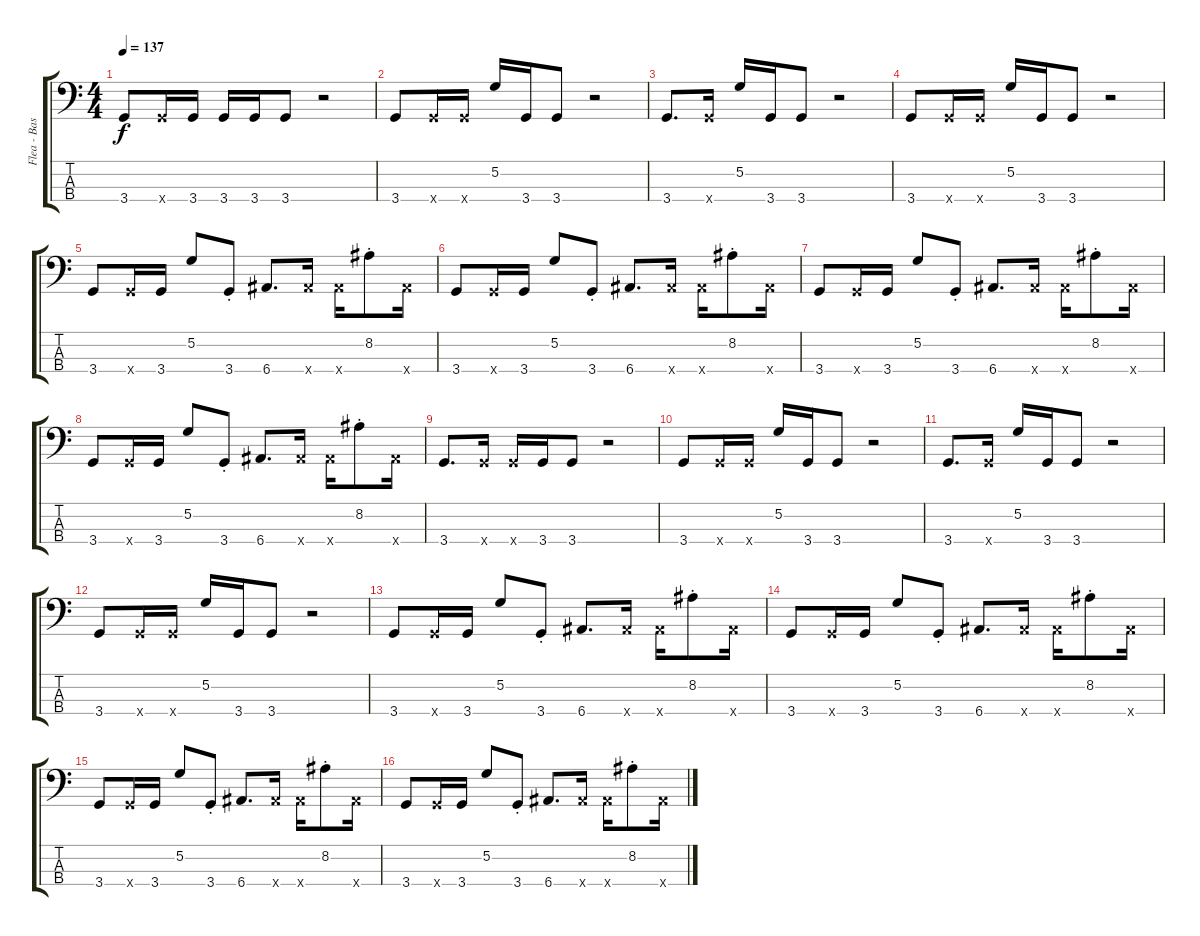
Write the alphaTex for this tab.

\track ("Flea - Bass" "Flea - Bas") {instrument slapbass2}
\staff {score tabs}
\tuning (G2 D2 A1 E1) {hide}
\ts (4 4)
\tempo 137
\clef f4
\ks c
3.4.8{dy f} 3.4{x}.16 3.4.16 3.4.16 3.4.16 3.4.8 r.2 |
3.4.8 3.4{x}.16 3.4{x}.16 5.2.16 3.4.16 3.4.8 r.2 |
3.4.8{d} 3.4{x}.16 5.2.16 3.4.16 3.4.8 r.2 |
3.4.8 3.4{x}.16 3.4{x}.16 5.2.16 3.4.16 3.4.8 r.2 |
3.4.8 3.4{x}.16 3.4.16 5.2.8 3.4{st}.8 6.4.8{d} 6.4{x}.16 6.4{x}.16 8.2{st}.8 6.4{x}.16 |
3.4.8 3.4{x}.16 3.4.16 5.2.8 3.4{st}.8 6.4.8{d} 6.4{x}.16 6.4{x}.16 8.2{st}.8 6.4{x}.16 |
3.4.8 3.4{x}.16 3.4.16 5.2.8 3.4{st}.8 6.4.8{d} 6.4{x}.16 6.4{x}.16 8.2{st}.8 6.4{x}.16 |
3.4.8 3.4{x}.16 3.4.16 5.2.8 3.4{st}.8 6.4.8{d} 6.4{x}.16 6.4{x}.16 8.2{st}.8 6.4{x}.16 |
3.4.8{d} 3.4{x}.16 3.4{x}.16 3.4.16 3.4.8 r.2 |
3.4.8 3.4{x}.16 3.4{x}.16 5.2.16 3.4.16 3.4.8 r.2 |
3.4.8{d} 3.4{x}.16 5.2.16 3.4.16 3.4.8 r.2 |
3.4.8 3.4{x}.16 3.4{x}.16 5.2.16 3.4.16 3.4.8 r.2 |
3.4.8 3.4{x}.16 3.4.16 5.2.8 3.4{st}.8 6.4.8{d} 6.4{x}.16 6.4{x}.16 8.2{st}.8 6.4{x}.16 |
3.4.8 3.4{x}.16 3.4.16 5.2.8 3.4{st}.8 6.4.8{d} 6.4{x}.16 6.4{x}.16 8.2{st}.8 6.4{x}.16 |
3.4.8 3.4{x}.16 3.4.16 5.2.8 3.4{st}.8 6.4.8{d} 6.4{x}.16 6.4{x}.16 8.2{st}.8 6.4{x}.16 |
3.4.8 3.4{x}.16 3.4.16 5.2.8 3.4{st}.8 6.4.8{d} 6.4{x}.16 6.4{x}.16 8.2{st}.8 6.4{x}.16
